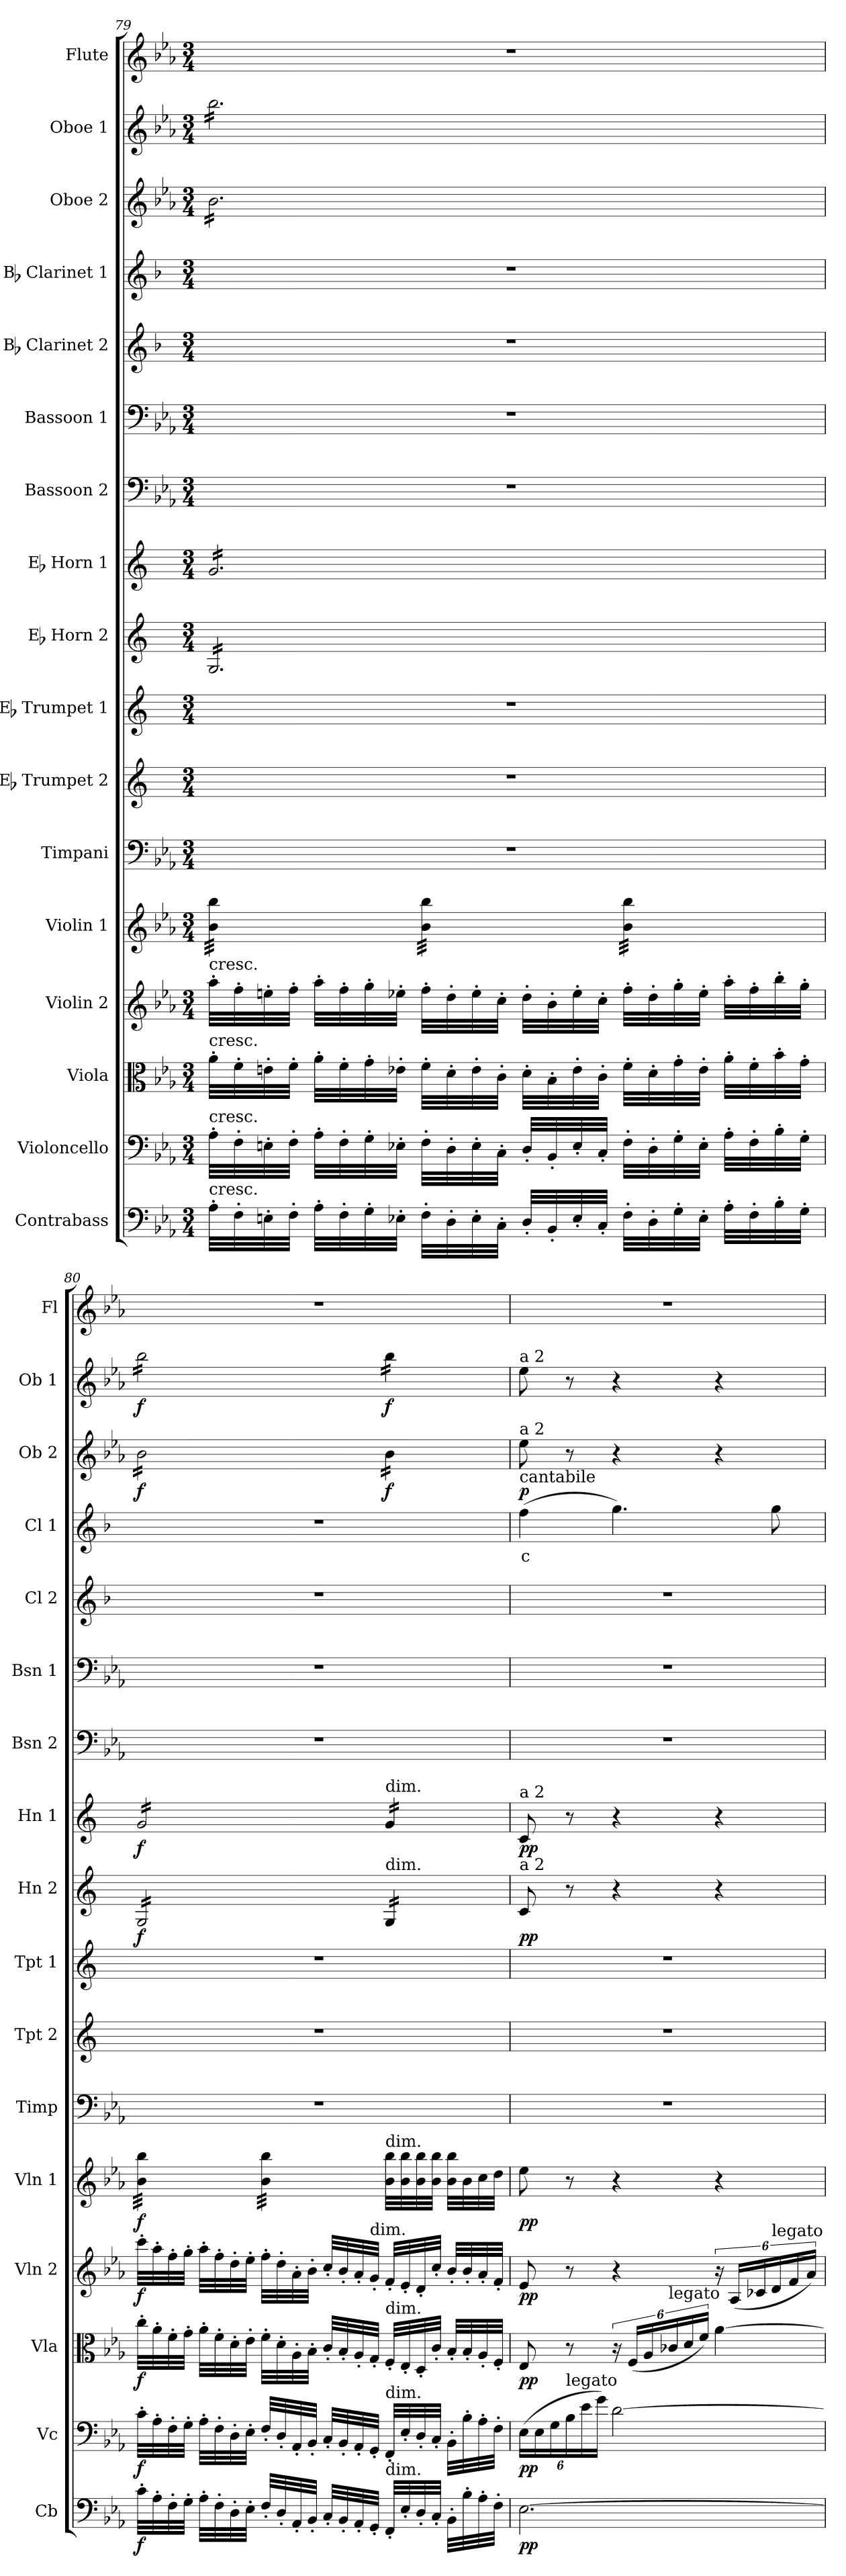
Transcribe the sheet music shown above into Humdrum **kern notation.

**kern	**dynam	**kern	**dynam	**kern	**dynam	**kern	**dynam	**kern	**dynam	**kern	**kern	**kern	**kern	**dynam	**kern	**dynam	**kern	**kern	**kern	**kern	**text	**dynam	**kern	**dynam	**kern	**dynam	**kern
*part17	*part17	*part16	*part16	*part15	*part15	*part14	*part14	*part13	*part13	*part12	*part11	*part10	*part9	*part9	*part8	*part8	*part7	*part6	*part5	*part4	*part4	*part4	*part3	*part3	*part2	*part2	*part1
*staff17	*staff17	*staff16	*staff16	*staff15	*staff15	*staff14	*staff14	*staff13	*staff13	*staff12	*staff11	*staff10	*staff9	*staff9	*staff8	*staff8	*staff7	*staff6	*staff5	*staff4	*staff4	*staff4	*staff3	*staff3	*staff2	*staff2	*staff1
*I"Contrabass	*	*I"Violoncello	*	*I"Viola	*	*I"Violin 2	*	*I"Violin 1	*	*I"Timpani	*I"Eb Trumpet 2	*I"Eb Trumpet 1	*I"Eb Horn 2	*	*I"Eb Horn 1	*	*I"Bassoon 2	*I"Bassoon 1	*I"Bb Clarinet 2	*I"Bb Clarinet 1	*	*	*I"Oboe 2	*	*I"Oboe 1	*	*I"Flute
*I'Cb	*	*I'Vc	*	*I'Vla	*	*I'Vln 2	*	*I'Vln 1	*	*I'Timp	*I'Tpt 2	*I'Tpt 1	*I'Hn 2	*	*I'Hn 1	*	*I'Bsn 2	*I'Bsn 1	*I'Cl 2	*I'Cl 1	*	*	*I'Ob 2	*	*I'Ob 1	*	*I'Fl
!!LO:PB:g=z
*clefF4	*	*clefF4	*	*clefC3	*	*clefG2	*	*clefG2	*	*clefF4	*clefG2	*clefG2	*clefG2	*	*clefG2	*	*clefF4	*clefF4	*clefG2	*clefG2	*	*	*clefG2	*	*clefG2	*	*clefG2
*ITrd7c12	*	*	*	*	*	*	*	*	*	*	*ITrd-2c-3	*ITrd-2c-3	*ITrd5c9	*	*ITrd5c9	*	*	*	*ITrd1c2	*ITrd1c2	*	*	*	*	*	*	*
*k[b-e-a-]	*	*k[b-e-a-]	*	*k[b-e-a-]	*	*k[b-e-a-]	*	*k[b-e-a-]	*	*k[b-e-a-]	*k[b-e-a-]	*k[b-e-a-]	*k[b-e-a-]	*	*k[b-e-a-]	*	*k[b-e-a-]	*k[b-e-a-]	*k[b-e-a-]	*k[b-e-a-]	*	*	*k[b-e-a-]	*	*k[b-e-a-]	*	*k[b-e-a-]
*M3/4	*	*M3/4	*	*M3/4	*	*M3/4	*	*M3/4	*	*M3/4	*M3/4	*M3/4	*M3/4	*	*M3/4	*	*M3/4	*M3/4	*M3/4	*M3/4	*	*	*M3/4	*	*M3/4	*	*M3/4
=79	=79	=79	=79	=79	=79	=79	=79	=79	=79	=79	=79	=79	=79	=79	=79	=79	=79	=79	=79	=79	=79	=79	=79	=79	=79	=79	=79
!	!	!	!	!	!	!	!	!	!	!	!	!	!	!	!	!	!	!	!	!	!	!	!	!	!LO:TX:a:t=cresc.	!	!
!	!	!	!	!	!	!	!	!	!	!	!	!	!	!	!	!	!	!	!	!	!	!	!LO:TX:a:t=cresc.	!	!	!	!
!	!	!	!	!	!	!	!	!	!	!	!	!	!	!	!LO:TX:a:t=cresc.	!	!	!	!	!	!	!	!	!	!	!	!
!	!	!	!	!	!	!	!	!	!	!	!	!	!LO:TX:a:t=cresc.	!	!	!	!	!	!	!	!	!	!	!	!	!	!
!	!	!	!	!	!	!	!	!LO:TX:a:t=cresc.	!	!	!	!	!	!	!	!	!	!	!	!	!	!	!	!	!	!	!
!	!	!	!	!	!	!LO:TX:a:t=cresc.	!	!	!	!	!	!	!	!	!	!	!	!	!	!	!	!	!	!	!	!	!
!	!	!	!	!LO:TX:a:t=cresc.	!	!	!	!	!	!	!	!	!	!	!	!	!	!	!	!	!	!	!	!	!	!	!
!	!	!LO:TX:a:t=cresc.	!	!	!	!	!	!	!	!	!	!	!	!	!	!	!	!	!	!	!	!	!	!	!	!	!
!LO:TX:a:t=cresc.	!	!	!	!	!	!	!	!	!	!	!	!	!	!	!	!	!	!	!	!	!	!	!	!	!	!	!
*	*	*	*	*	*	*	*	*tremolo	*	*	*	*	*	*	*	*	*	*	*	*	*	*	*	*	*	*	*
*	*	*	*	*	*	*	*	*	*	*	*	*	*tremolo	*	*	*	*	*	*	*	*	*	*	*	*	*	*
*	*	*	*	*	*	*	*	*	*	*	*	*	*	*	*tremolo	*	*	*	*	*	*	*	*	*	*	*	*
*	*	*	*	*	*	*	*	*	*	*	*	*	*	*	*	*	*	*	*	*	*	*	*tremolo	*	*	*	*
*	*	*	*	*	*	*	*	*	*	*	*	*	*	*	*	*	*	*	*	*	*	*	*	*	*tremolo	*	*
32AA-'\LLL	.	32A-'\LLL	.	32a-'\LLL	.	32aa-'\LLL	.	32b-\ 32bb-\LLL	.	2.r	2.r	2.r	16BB-/LL	.	16B-/LL	.	2.r	2.r	2.r	2.r	.	.	16b-\LL	.	16bb-\LL	.	2.r
32FF'\	.	32F'\	.	32f'\	.	32ff'\	.	32b-\ 32bb-\	.	.	.	.	.	.	.	.	.	.	.	.	.	.	.	.	.	.	.
32EEn'\	.	32En'\	.	32en'\	.	32een'\	.	32b-\ 32bb-\	.	.	.	.	16BB-/	.	16B-/	.	.	.	.	.	.	.	16b-\	.	16bb-\	.	.
32FF'\JJJ	.	32F'\JJJ	.	32f'\JJJ	.	32ff'\JJJ	.	32b-\ 32bb-\	.	.	.	.	.	.	.	.	.	.	.	.	.	.	.	.	.	.	.
32AA-'\LLL	.	32A-'\LLL	.	32a-'\LLL	.	32aa-'\LLL	.	32b-\ 32bb-\	.	.	.	.	16BB-/	.	16B-/	.	.	.	.	.	.	.	16b-\	.	16bb-\	.	.
32FF'\	.	32F'\	.	32f'\	.	32ff'\	.	32b-\ 32bb-\	.	.	.	.	.	.	.	.	.	.	.	.	.	.	.	.	.	.	.
32GG'\	.	32G'\	.	32g'\	.	32gg'\	.	32b-\ 32bb-\	.	.	.	.	16BB-/	.	16B-/	.	.	.	.	.	.	.	16b-\	.	16bb-\	.	.
32EE-X'\JJJ	.	32E-X'\JJJ	.	32e-X'\JJJ	.	32ee-X'\JJJ	.	32b-\ 32bb-\JJJ	.	.	.	.	.	.	.	.	.	.	.	.	.	.	.	.	.	.	.
32FF'\LLL	.	32F'\LLL	.	32f'\LLL	.	32ff'\LLL	.	32b-\ 32bb-\LLL	.	.	.	.	16BB-/	.	16B-/	.	.	.	.	.	.	.	16b-\	.	16bb-\	.	.
32DD'\	.	32D'\	.	32d'\	.	32dd'\	.	32b-\ 32bb-\	.	.	.	.	.	.	.	.	.	.	.	.	.	.	.	.	.	.	.
32EE-'\	.	32E-'\	.	32e-'\	.	32ee-'\	.	32b-\ 32bb-\	.	.	.	.	16BB-/	.	16B-/	.	.	.	.	.	.	.	16b-\	.	16bb-\	.	.
32CC'\JJJ	.	32C'\JJJ	.	32c'\JJJ	.	32cc'\JJJ	.	32b-\ 32bb-\	.	.	.	.	.	.	.	.	.	.	.	.	.	.	.	.	.	.	.
32DD'/LLL	.	32D'/LLL	.	32d'\LLL	.	32dd'\LLL	.	32b-\ 32bb-\	.	.	.	.	16BB-/	.	16B-/	.	.	.	.	.	.	.	16b-\	.	16bb-\	.	.
32BBB-'/	.	32BB-'/	.	32B-'\	.	32b-'\	.	32b-\ 32bb-\	.	.	.	.	.	.	.	.	.	.	.	.	.	.	.	.	.	.	.
32EE-'/	.	32E-'/	.	32e-'\	.	32ee-'\	.	32b-\ 32bb-\	.	.	.	.	16BB-/	.	16B-/	.	.	.	.	.	.	.	16b-\	.	16bb-\	.	.
32CC'/JJJ	.	32C'/JJJ	.	32c'\JJJ	.	32cc'\JJJ	.	32b-\ 32bb-\JJJ	.	.	.	.	.	.	.	.	.	.	.	.	.	.	.	.	.	.	.
32FF'\LLL	.	32F'\LLL	.	32f'\LLL	.	32ff'\LLL	.	32b-\ 32bb-\LLL	.	.	.	.	16BB-/	.	16B-/	.	.	.	.	.	.	.	16b-\	.	16bb-\	.	.
32DD'\	.	32D'\	.	32d'\	.	32dd'\	.	32b-\ 32bb-\	.	.	.	.	.	.	.	.	.	.	.	.	.	.	.	.	.	.	.
32GG'\	.	32G'\	.	32g'\	.	32gg'\	.	32b-\ 32bb-\	.	.	.	.	16BB-/	.	16B-/	.	.	.	.	.	.	.	16b-\	.	16bb-\	.	.
32EE-'\JJJ	.	32E-'\JJJ	.	32e-'\JJJ	.	32ee-'\JJJ	.	32b-\ 32bb-\	.	.	.	.	.	.	.	.	.	.	.	.	.	.	.	.	.	.	.
32AA-'\LLL	.	32A-'\LLL	.	32a-'\LLL	.	32aa-'\LLL	.	32b-\ 32bb-\	.	.	.	.	16BB-/	.	16B-/	.	.	.	.	.	.	.	16b-\	.	16bb-\	.	.
32FF'\	.	32F'\	.	32f'\	.	32ff'\	.	32b-\ 32bb-\	.	.	.	.	.	.	.	.	.	.	.	.	.	.	.	.	.	.	.
32BB-'\	.	32B-'\	.	32b-'\	.	32bb-'\	.	32b-\ 32bb-\	.	.	.	.	16BB-/JJ	.	16B-/JJ	.	.	.	.	.	.	.	16b-\JJ	.	16bb-\JJ	.	.
32GG'\JJJ	.	32G'\JJJ	.	32g'\JJJ	.	32gg'\JJJ	.	32b-\ 32bb-\JJJ	.	.	.	.	.	.	.	.	.	.	.	.	.	.	.	.	.	.	.
=80	=80	=80	=80	=80	=80	=80	=80	=80	=80	=80	=80	=80	=80	=80	=80	=80	=80	=80	=80	=80	=80	=80	=80	=80	=80	=80	=80
!	!LO:DY:b	!	!LO:DY:b	!	!LO:DY:b	!	!LO:DY:b	!	!LO:DY:b	!	!	!	!	!LO:DY:b	!	!LO:DY:b	!	!	!	!	!	!	!	!LO:DY:b	!	!LO:DY:b	!
32C'\LLL	f	32c'\LLL	f	32cc'\LLL	f	32ccc'\LLL	f	32b-\ 32bb-\LLL	f	2.r	2.r	2.r	16BB-/LL	f	16B-/LL	f	2.r	2.r	2.r	2.r	.	.	16b-\LL	f	16bb-\LL	f	2.r
32AA-'\	.	32A-'\	.	32a-'\	.	32aa-'\	.	32b-\ 32bb-\	.	.	.	.	.	.	.	.	.	.	.	.	.	.	.	.	.	.	.
32FF'\	.	32F'\	.	32f'\	.	32ff'\	.	32b-\ 32bb-\	.	.	.	.	16BB-/	.	16B-/	.	.	.	.	.	.	.	16b-\	.	16bb-\	.	.
32GG'\JJJ	.	32G'\JJJ	.	32g'\JJJ	.	32gg'\JJJ	.	32b-\ 32bb-\	.	.	.	.	.	.	.	.	.	.	.	.	.	.	.	.	.	.	.
32AA-'\LLL	.	32A-'\LLL	.	32a-'\LLL	.	32aa-'\LLL	.	32b-\ 32bb-\	.	.	.	.	16BB-/	.	16B-/	.	.	.	.	.	.	.	16b-\	.	16bb-\	.	.
32FF'\	.	32F'\	.	32f'\	.	32ff'\	.	32b-\ 32bb-\	.	.	.	.	.	.	.	.	.	.	.	.	.	.	.	.	.	.	.
32DD'\	.	32D'\	.	32d'\	.	32dd'\	.	32b-\ 32bb-\	.	.	.	.	16BB-/	.	16B-/	.	.	.	.	.	.	.	16b-\	.	16bb-\	.	.
32EE-'\JJJ	.	32E-'\JJJ	.	32e-'\JJJ	.	32ee-'\JJJ	.	32b-\ 32bb-\JJJ	.	.	.	.	.	.	.	.	.	.	.	.	.	.	.	.	.	.	.
32FF'/LLL	.	32F'/LLL	.	32f'\LLL	.	32ff'\LLL	.	32b-\ 32bb-\LLL	.	.	.	.	16BB-/	.	16B-/	.	.	.	.	.	.	.	16b-\	.	16bb-\	.	.
32DD'/	.	32D'/	.	32d'\	.	32dd'\	.	32b-\ 32bb-\	.	.	.	.	.	.	.	.	.	.	.	.	.	.	.	.	.	.	.
32AAA-'/	.	32AA-'/	.	32A-'\	.	32a-'\	.	32b-\ 32bb-\	.	.	.	.	16BB-/	.	16B-/	.	.	.	.	.	.	.	16b-\	.	16bb-\	.	.
32BBB-'/JJJ	.	32BB-'/JJJ	.	32B-'\JJJ	.	32b-'\JJJ	.	32b-\ 32bb-\	.	.	.	.	.	.	.	.	.	.	.	.	.	.	.	.	.	.	.
32CC'/LLL	.	32C'/LLL	.	32c'/LLL	.	32cc'/LLL	.	32b-\ 32bb-\	.	.	.	.	16BB-/	.	16B-/	.	.	.	.	.	.	.	16b-\	.	16bb-\	.	.
32BBB-'/	.	32BB-'/	.	32B-'/	.	32b-'/	.	32b-\ 32bb-\	.	.	.	.	.	.	.	.	.	.	.	.	.	.	.	.	.	.	.
32AAA-'/	.	32AA-'/	.	32A-'/	.	32a-'/	.	32b-\ 32bb-\	.	.	.	.	16BB-/JJ	.	16B-/JJ	.	.	.	.	.	.	.	16b-\JJ	.	16bb-\JJ	.	.
!	!	!	!	!	!	!LO:TX:a:t=dim.	!	!	!	!	!	!	!	!	!	!	!	!	!	!	!	!	!	!	!	!	!
32GGG'/JJJ	.	32GG'/JJJ	.	32G'/JJJ	.	32g'/JJJ	.	32b-\ 32bb-\JJJ	.	.	.	.	.	.	.	.	.	.	.	.	.	.	.	.	.	.	.
*	*	*	*	*	*	*	*	*Xtremolo	*	*	*	*	*	*	*	*	*	*	*	*	*	*	*	*	*	*	*
!	!	!	!	!	!	!	!	!	!	!	!	!	!	!	!LO:TX:a:t=dim.	!	!	!	!	!	!	!	!	!	!	!	!
!	!	!	!	!	!	!	!	!	!	!	!	!	!LO:TX:a:t=dim.	!	!	!	!	!	!	!	!	!	!	!	!	!	!
!	!	!	!	!	!	!	!	!LO:TX:a:t=dim.	!	!	!	!	!	!	!	!	!	!	!	!	!	!	!	!	!	!	!
!	!	!	!	!LO:TX:a:t=dim.	!	!	!	!	!	!	!	!	!	!	!	!	!	!	!	!	!	!	!	!	!	!	!
!	!	!LO:TX:a:t=dim.	!	!	!	!	!	!	!	!	!	!	!	!	!	!	!	!	!	!	!	!	!	!	!	!	!
!LO:TX:a:t=dim.	!	!	!	!	!	!	!	!	!	!	!	!	!	!	!	!	!	!	!	!	!	!	!	!	!	!	!
!	!	!	!	!	!	!	!	!	!	!	!	!	!	!	!	!	!	!	!	!	!	!	!	!LO:DY:b	!	!LO:DY:b	!
32FFF'/LLL	.	32FF'/LLL	.	32F'/LLL	.	32f'/LLL	.	32b-\ 32bb-\LLL	.	.	.	.	16BB-/LL	.	16B-/LL	.	.	.	.	.	.	.	16b-\LL	f	16bb-\LL	f	.
32EE-'/	.	32E-'/	.	32E-'/	.	32e-'/	.	32b-\ 32bb-\	.	.	.	.	.	.	.	.	.	.	.	.	.	.	.	.	.	.	.
32DD'/	.	32D'/	.	32D'/	.	32d'/	.	32b-\ 32bb-\	.	.	.	.	16BB-/	.	16B-/	.	.	.	.	.	.	.	16b-\	.	16bb-\	.	.
32CC'/JJJ	.	32C'/JJJ	.	32c'/JJJ	.	32cc'/JJJ	.	32b-\ 32bb-\JJJ	.	.	.	.	.	.	.	.	.	.	.	.	.	.	.	.	.	.	.
32BBB-'\LLL	.	32BB-'\LLL	.	32B-'/LLL	.	32b-'/LLL	.	32b-\ 32bb-\LLL	.	.	.	.	16BB-/	.	16B-/	.	.	.	.	.	.	.	16b-\	.	16bb-\	.	.
32BB-'\	.	32B-'\	.	32B-'/	.	32b-'/	.	32b-\	.	.	.	.	.	.	.	.	.	.	.	.	.	.	.	.	.	.	.
32AA-'\	.	32A-'\	.	32A-'/	.	32a-'/	.	32cc\	.	.	.	.	16BB-/JJ	.	16B-/JJ	.	.	.	.	.	.	.	16b-\JJ	.	16bb-\JJ	.	.
*	*	*	*	*	*	*	*	*	*	*	*	*	*	*	*	*	*	*	*	*	*	*	*	*	*Xtremolo	*	*
*	*	*	*	*	*	*	*	*	*	*	*	*	*	*	*	*	*	*	*	*	*	*	*Xtremolo	*	*	*	*
*	*	*	*	*	*	*	*	*	*	*	*	*	*	*	*Xtremolo	*	*	*	*	*	*	*	*	*	*	*	*
*	*	*	*	*	*	*	*	*	*	*	*	*	*Xtremolo	*	*	*	*	*	*	*	*	*	*	*	*	*	*
32FF'\JJJ	.	32F'\JJJ	.	32F'/JJJ	.	32f'/JJJ	.	32dd\JJJ	.	.	.	.	.	.	.	.	.	.	.	.	.	.	.	.	.	.	.
!!LO:PB:g=z
=81	=81	=81	=81	=81	=81	=81	=81	=81	=81	=81	=81	=81	=81	=81	=81	=81	=81	=81	=81	=81	=81	=81	=81	=81	=81	=81	=81
*	*	*Xbrackettup	*	*	*	*	*	*	*	*	*	*	*	*	*	*	*	*	*	*	*	*	*	*	*	*	*
!	!	!	!	!	!	!	!	!	!	!	!	!	!	!	!	!	!	!	!	!	!	!	!	!	!LO:TX:a:t=a 2	!	!
!	!	!	!	!	!	!	!	!	!	!	!	!	!	!	!	!	!	!	!	!	!	!	!LO:TX:a:t=a 2	!	!	!	!
!	!	!	!	!	!	!	!	!	!	!	!	!	!	!	!	!	!	!	!	!LO:TX:a:t=cantabile	!	!	!	!	!	!	!
!	!	!	!	!	!	!	!	!	!	!	!	!	!	!	!LO:TX:a:t=a 2	!	!	!	!	!	!	!	!	!	!	!	!
!	!	!	!	!	!	!	!	!	!	!	!	!	!LO:TX:a:t=a 2	!	!	!	!	!	!	!	!	!	!	!	!	!	!
!	!LO:DY:b	!	!LO:DY:b	!	!LO:DY:b	!	!LO:DY:b	!	!LO:DY:b	!	!	!	!	!LO:DY:b	!	!LO:DY:b	!	!	!	!	!LO:LY:b:color=#FF0000	!LO:DY:b	!	!	!	!	!
[2.EE-\	pp	(24E-\LL	pp	8E-/	pp	8e-/	pp	8ee-\	pp	2.r	2.r	2.r	8E-/	pp	8E-/	pp	2.r	2.r	2.r	(4ee-\	c	p	8ee-\	.	8ee-\	.	2.r
.	.	24E-\	.	.	.	.	.	.	.	.	.	.	.	.	.	.	.	.	.	.	.	.	.	.	.	.	.
.	.	24G\	.	.	.	.	.	.	.	.	.	.	.	.	.	.	.	.	.	.	.	.	.	.	.	.	.
!	!	!LO:TX:a:t=legato	!	!	!	!	!	!	!	!	!	!	!	!	!	!	!	!	!	!	!	!	!	!	!	!	!
.	.	24B-\	.	8r	.	8r	.	8r	.	.	.	.	8r	.	8r	.	.	.	.	.	.	.	8r	.	8r	.	.
.	.	24e-\	.	.	.	.	.	.	.	.	.	.	.	.	.	.	.	.	.	.	.	.	.	.	.	.	.
.	.	24g\JJ)	.	.	.	.	.	.	.	.	.	.	.	.	.	.	.	.	.	.	.	.	.	.	.	.	.
.	.	[2d\	.	24r	.	4r	.	4r	.	.	.	.	4r	.	4r	.	.	.	.	4.ff\)	.	.	4r	.	4r	.	.
.	.	.	.	(24F/LL	.	.	.	.	.	.	.	.	.	.	.	.	.	.	.	.	.	.	.	.	.	.	.
.	.	.	.	24A-/	.	.	.	.	.	.	.	.	.	.	.	.	.	.	.	.	.	.	.	.	.	.	.
!	!	!	!	!LO:TX:a:t=legato	!	!	!	!	!	!	!	!	!	!	!	!	!	!	!	!	!	!	!	!	!	!	!
.	.	.	.	24c-X/	.	.	.	.	.	.	.	.	.	.	.	.	.	.	.	.	.	.	.	.	.	.	.
.	.	.	.	24d/	.	.	.	.	.	.	.	.	.	.	.	.	.	.	.	.	.	.	.	.	.	.	.
.	.	.	.	24f/JJ)	.	.	.	.	.	.	.	.	.	.	.	.	.	.	.	.	.	.	.	.	.	.	.
.	.	.	.	[4a-\	.	24r	.	4r	.	.	.	.	4r	.	4r	.	.	.	.	.	.	.	4r	.	4r	.	.
.	.	.	.	.	.	(24A-/LL	.	.	.	.	.	.	.	.	.	.	.	.	.	.	.	.	.	.	.	.	.
.	.	.	.	.	.	24c-X/	.	.	.	.	.	.	.	.	.	.	.	.	.	.	.	.	.	.	.	.	.
!	!	!	!	!	!	!LO:TX:a:t=legato	!	!	!	!	!	!	!	!	!	!	!	!	!	!	!	!	!	!	!	!	!
.	.	.	.	.	.	24d/	.	.	.	.	.	.	.	.	.	.	.	.	.	8ff\	.	.	.	.	.	.	.
.	.	.	.	.	.	24f/	.	.	.	.	.	.	.	.	.	.	.	.	.	.	.	.	.	.	.	.	.
.	.	.	.	.	.	24a-/JJ)	.	.	.	.	.	.	.	.	.	.	.	.	.	.	.	.	.	.	.	.	.
=	=	=	=	=	=	=	=	=	=	=	=	=	=	=	=	=	=	=	=	=	=	=	=	=	=	=	=
*-	*-	*-	*-	*-	*-	*-	*-	*-	*-	*-	*-	*-	*-	*-	*-	*-	*-	*-	*-	*-	*-	*-	*-	*-	*-	*-	*-
